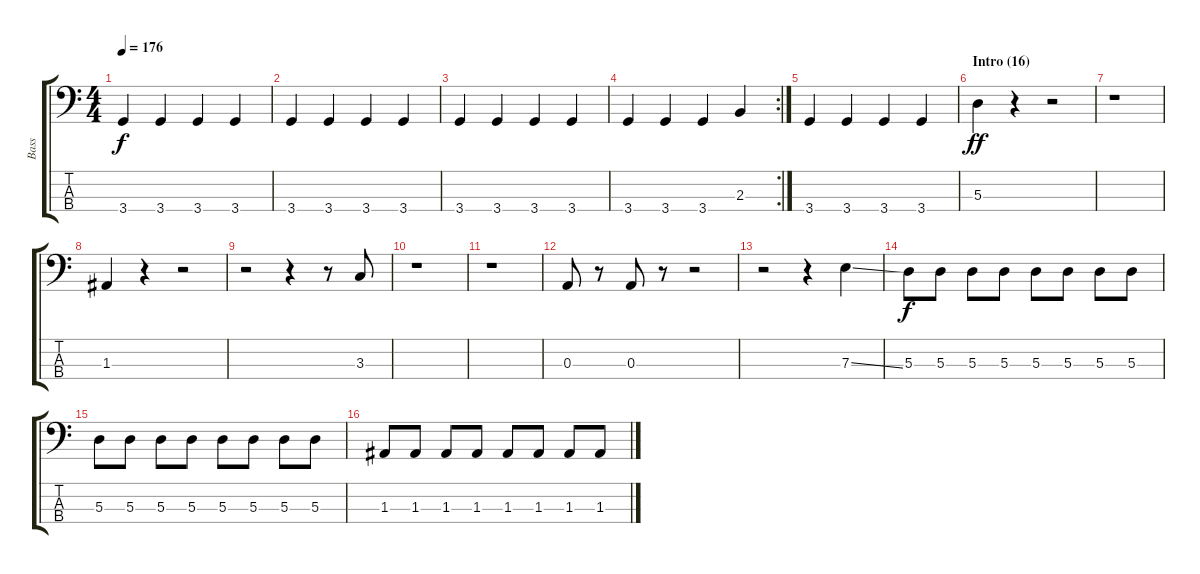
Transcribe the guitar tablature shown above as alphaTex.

\track ("Bass" "Bass") {instrument electricbassfinger}
\staff {score tabs}
\tuning (G2 D2 A1 E1) {hide}
\ts (4 4)
\tempo 176
\clef f4
\ks c
3.4.4{dy f} 3.4.4 3.4.4 3.4.4 |
3.4.4 3.4.4 3.4.4 3.4.4 |
3.4.4 3.4.4 3.4.4 3.4.4 |
\rc 2
3.4.4 3.4.4 3.4.4 2.3.4 |
3.4.4 3.4.4 3.4.4 3.4.4 |
\section ("" "Intro (16)")
5.3.4{dy ff} r.4 r.2 |
r.1 |
1.3.4 r.4 r.2 |
r.2 r.4 r.8 3.3.8 |
r.1 |
r.1 |
0.3.8 r.8 0.3.8 r.8 r.2 |
r.2 r.4 7.3{ss}.4 |
5.3.8{dy f} 5.3.8 5.3.8 5.3.8 5.3.8 5.3.8 5.3.8 5.3.8 |
5.3.8 5.3.8 5.3.8 5.3.8 5.3.8 5.3.8 5.3.8 5.3.8 |
1.3.8 1.3.8 1.3.8 1.3.8 1.3.8 1.3.8 1.3.8 1.3.8
